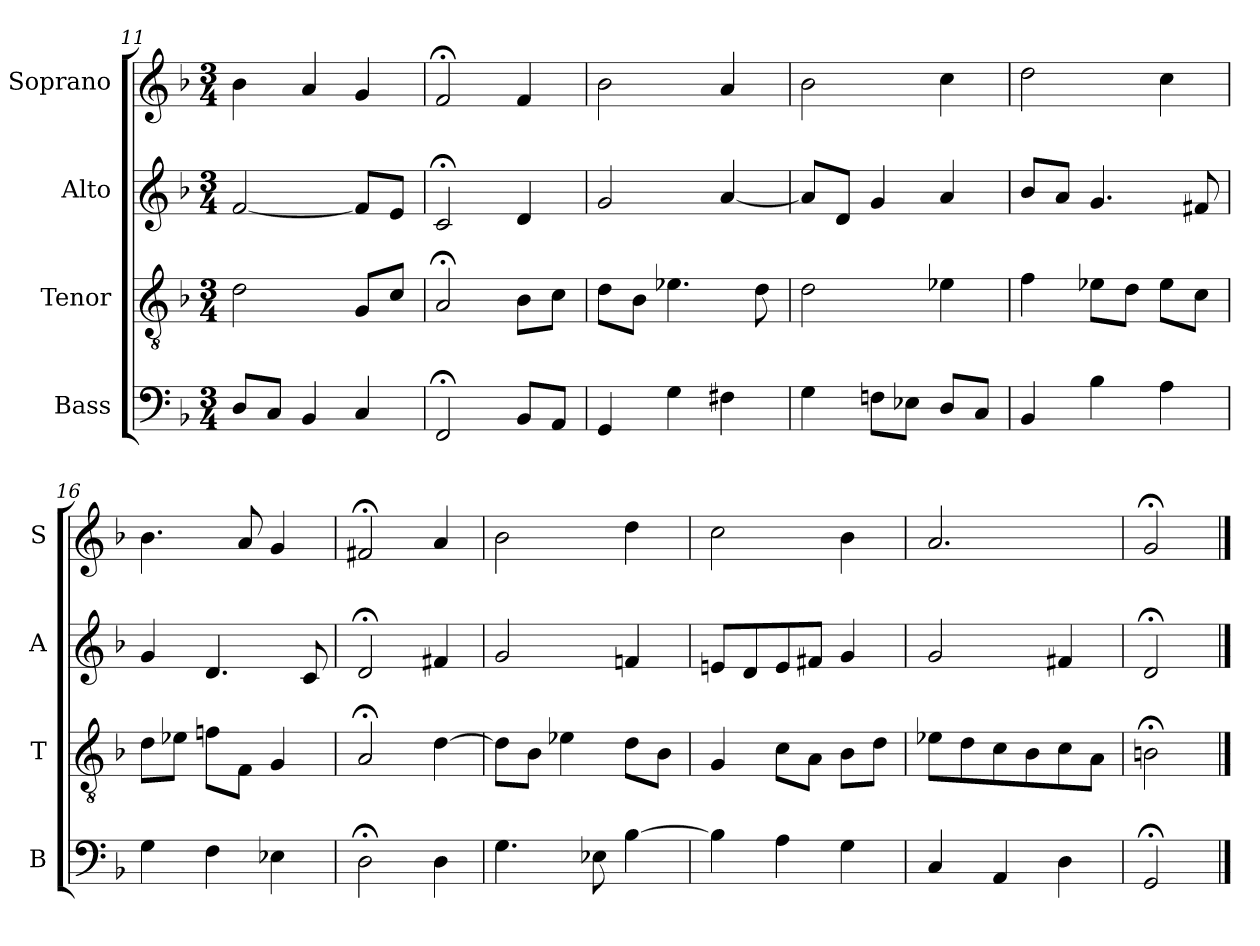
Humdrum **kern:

**kern	**kern	**kern	**kern
*part4	*part3	*part2	*part1
*staff4	*staff3	*staff2	*staff1
*I"Bass	*I"Tenor	*I"Alto	*I"Soprano
*I'B	*I'T	*I'A	*I'S
*clefF4	*clefGv2	*clefG2	*clefG2
*k[b-]	*k[b-]	*k[b-]	*k[b-]
*G:dor	*G:dor	*G:dor	*G:dor
*M3/4	*M3/4	*M3/4	*M3/4
=11	=11	=11	=11
8DL	2d	[2f	4b-
8CJ	.	.	.
4BB-	.	.	4a
4C	8GL	8fL]	4g
.	8cJ	8eJ	.
=12	=12	=12	=12
2FF;<	2A;<	2c;<	2f;<
8BB-L	8B-L	4d	4f
8AAJ	8cJ	.	.
=13	=13	=13	=13
4GG	8dL	2g	2b-
.	8B-J	.	.
4G	4.e-X	.	.
4F#X	.	[4a	4a
.	8d	.	.
=14	=14	=14	=14
4G	2d	8aL]	2b-
.	.	8dJ	.
8FnL	.	4g	.
8E-XJ	.	.	.
8DL	4e-X	4a	4cc
8CJ	.	.	.
=15	=15	=15	=15
4BB-	4f	8b-L	2dd
.	.	8aJ	.
4B-	8e-XL	4.g	.
.	8dJ	.	.
4A	8e-L	.	4cc
.	8cJ	8f#X	.
=16	=16	=16	=16
4G	8dL	4g	4.b-
.	8e-XJ	.	.
4F	8fnL	4.d	.
.	8FJ	.	8a
4E-X	4G	.	4g
.	.	8c	.
=17	=17	=17	=17
2D;<	2A;<	2d;<	2f#X;<
4D	[4d	4f#X	4a
=18	=18	=18	=18
4.G	8dL]	2g	2b-
.	8B-J	.	.
.	4e-X	.	.
8E-X	.	.	.
[4B-	8dL	4fn	4dd
.	8B-J	.	.
=19	=19	=19	=19
4B-i]	4Gi	8eniL	2cci
.	.	8d	.
4A	8cL	8e	.
.	8AJ	8f#XJ	.
4G	8B-L	4g	4b-
.	8dJ	.	.
=20	=20	=20	=20
4C	8e-XL	2g	2.a
.	8d	.	.
4AA	8c	.	.
.	8B-	.	.
4D	8c	4f#X	.
.	8AJ	.	.
=21	=21	=21	=21
2GG;<	2Bn;<	2d;<	2g;<
==	==	==	==
*-	*-	*-	*-
